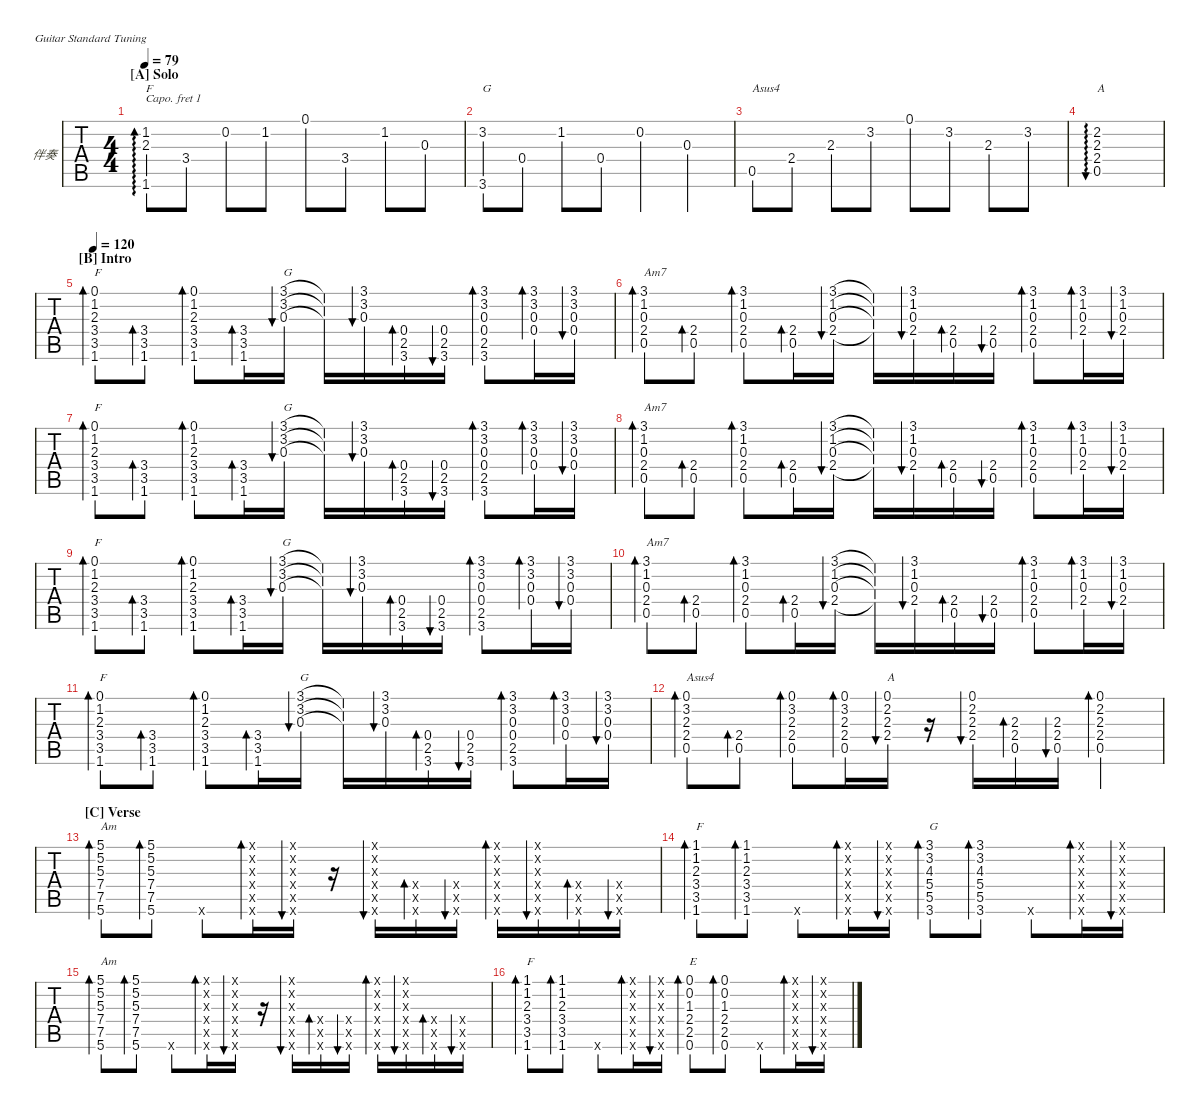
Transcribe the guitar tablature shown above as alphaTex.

\defaultSystemsLayout 4
\hideDynamics
\bracketExtendMode nobrackets
\firstSystemTrackNameOrientation horizontal
\extendBarLines
\chordDiagramsInScore
\track ("伴奏" "伴奏") {defaultSystemsLayout 4 instrument acousticguitarsteel}
\staff {tabs}
\capo 1
\tuning (E4 B3 G3 D3 A2 E2)
\ts (4 4)
\section ("A" "Solo")
\scale
0.276684
\tempo 79
\accidentals auto
\clef g2
\ottava regular
\simile none
\scale
0.283366
\ks db
(1.6{acc b} 1.2{acc b} 2.3{acc b}).8{ad 0 txt "F" dy mf instrument acousticguitarsteel beam Up} 3.4{acc b}.8{beam Up} 0.2{acc forcenatural}.8{beam Down} 1.2{acc b}.8{beam Down} 0.1{acc forcenatural}.8{beam Down} 3.4{acc b}.8{beam Down} 1.2{acc b}.8{beam Down} 0.3{acc b}.8{beam Down} |
\scale
0.239749
\scale
0.238878 (3.2{acc b} 3.6{acc b}).8{txt "G" beam Up} 0.4{acc b}.8{beam Up} 1.2{acc b}.8{beam Up} 0.4{acc b}.8{beam Up} 0.2{acc forcenatural}.4{beam Down} 0.3{acc b}.4{beam Up} |
\scale
0.239749
\scale
0.238878 0.5{acc b}.8{txt "Asus4" beam Up} 2.4{acc forcenatural}.8{beam Up} 2.3{acc b}.8{beam Down} 3.2{acc b}.8{beam Down} 0.1{acc forcenatural}.8{beam Down} 3.2{acc b}.8{beam Down} 2.3{acc b}.8{beam Down} 3.2{acc b}.8{beam Down} |
\scale
0.243817 (0.5{acc b} 2.2{acc forcenatural} 2.3{acc b} 2.4{acc forcenatural}).1{au 0 txt "A" beam Up} |
\section ("B" "Intro")
\scale
0.265627
\tempo 120
(1.6{acc b} 0.1{acc forcenatural} 1.2{acc b} 2.3{acc b} 3.4{acc b} 3.5{acc b}).8{bd 30 txt "F" beam Up} (1.6{acc b} 3.5{acc b} 3.4{acc b}).8{bd 30 beam Up} (1.6{acc b} 0.1{acc forcenatural} 1.2{acc b} 2.3{acc b} 3.4{acc b} 3.5{acc b}).8{bd 30 beam Up} (1.6{acc b} 3.5{acc b} 3.4{acc b}).16{bd 30 beam Up} (3.1{acc b} 3.2{acc b} 0.3{acc b}).16{bu 30 txt "G" beam Up} (3.1{t acc b} 3.2{t acc b} 0.3{t acc b}).16{beam Up} (3.1{acc b} 3.2{acc b} 0.3{acc b}).16{bu 30 beam Up} (3.6{acc b} 2.5{acc forcenatural} 0.4{acc b}).16{bd 30 beam Up} (3.6{acc b} 2.5{acc forcenatural} 0.4{acc b}).16{bu 30 beam Up} (3.6{acc b} 2.5{acc forcenatural} 0.4{acc b} 3.1{acc b} 3.2{acc b} 0.3{acc b}).8{bd 30 beam Down} (0.4{acc b} 3.1{acc b} 3.2{acc b} 0.3{acc b}).16{bd 30 beam Down} (0.4{acc b} 3.1{acc b} 3.2{acc b} 0.3{acc b}).16{bu 30 beam Down} |
\scale
0.244791 (0.5{acc b} 2.4{acc forcenatural} 0.3{acc b} 1.2{acc b} 3.1{acc b}).8{bd 30 txt "Am7" beam Up} (0.5{acc b} 2.4{acc forcenatural}).8{bd 30 beam Up} (0.5{acc b} 2.4{acc forcenatural} 0.3{acc b} 1.2{acc b} 3.1{acc b}).8{bd 30 beam Up} (0.5{acc b} 2.4{acc forcenatural}).16{bd 30 beam Up} (2.4{acc forcenatural} 0.3{acc b} 1.2{acc b} 3.1{acc b}).16{bu 30 beam Up} (2.4{t acc forcenatural} 0.3{t acc b} 1.2{t acc b} 3.1{t acc b}).16{beam Up} (2.4{acc forcenatural} 0.3{acc b} 1.2{acc b} 3.1{acc b}).16{bu 30 beam Up} (0.5{acc b} 2.4{acc forcenatural}).16{bd 30 beam Up} (0.5{acc b} 2.4{acc forcenatural}).16{bu 30 beam Up} (0.5{acc b} 2.4{acc forcenatural} 0.3{acc b} 1.2{acc b} 3.1{acc b}).8{bd 30 beam Down} (2.4{acc forcenatural} 0.3{acc b} 1.2{acc b} 3.1{acc b}).16{bd 30 beam Down} (2.4{acc forcenatural} 0.3{acc b} 1.2{acc b} 3.1{acc b}).16{bu 30 beam Down} |
\scale
0.244791 (1.6{acc b} 0.1{acc forcenatural} 1.2{acc b} 2.3{acc b} 3.4{acc b} 3.5{acc b}).8{bd 30 txt "F" beam Up} (1.6{acc b} 3.5{acc b} 3.4{acc b}).8{bd 30 beam Up} (1.6{acc b} 0.1{acc forcenatural} 1.2{acc b} 2.3{acc b} 3.4{acc b} 3.5{acc b}).8{bd 30 beam Up} (1.6{acc b} 3.5{acc b} 3.4{acc b}).16{bd 30 beam Up} (3.1{acc b} 3.2{acc b} 0.3{acc b}).16{bu 30 txt "G" beam Up} (3.1{t acc b} 3.2{t acc b} 0.3{t acc b}).16{beam Up} (3.1{acc b} 3.2{acc b} 0.3{acc b}).16{bu 30 beam Up} (3.6{acc b} 2.5{acc forcenatural} 0.4{acc b}).16{bd 30 beam Up} (3.6{acc b} 2.5{acc forcenatural} 0.4{acc b}).16{bu 30 beam Up} (3.6{acc b} 2.5{acc forcenatural} 0.4{acc b} 3.1{acc b} 3.2{acc b} 0.3{acc b}).8{bd 30 beam Down} (0.4{acc b} 3.1{acc b} 3.2{acc b} 0.3{acc b}).16{bd 30 beam Down} (0.4{acc b} 3.1{acc b} 3.2{acc b} 0.3{acc b}).16{bu 30 beam Down} |
\scale
0.244791 (0.5{acc b} 2.4{acc forcenatural} 0.3{acc b} 1.2{acc b} 3.1{acc b}).8{bd 30 txt "Am7" beam Up} (0.5{acc b} 2.4{acc forcenatural}).8{bd 30 beam Up} (0.5{acc b} 2.4{acc forcenatural} 0.3{acc b} 1.2{acc b} 3.1{acc b}).8{bd 30 beam Up} (0.5{acc b} 2.4{acc forcenatural}).16{bd 30 beam Up} (2.4{acc forcenatural} 0.3{acc b} 1.2{acc b} 3.1{acc b}).16{bu 30 beam Up} (2.4{t acc forcenatural} 0.3{t acc b} 1.2{t acc b} 3.1{t acc b}).16{beam Up} (2.4{acc forcenatural} 0.3{acc b} 1.2{acc b} 3.1{acc b}).16{bu 30 beam Up} (0.5{acc b} 2.4{acc forcenatural}).16{bd 30 beam Up} (0.5{acc b} 2.4{acc forcenatural}).16{bu 30 beam Up} (0.5{acc b} 2.4{acc forcenatural} 0.3{acc b} 1.2{acc b} 3.1{acc b}).8{bd 30 beam Down} (2.4{acc forcenatural} 0.3{acc b} 1.2{acc b} 3.1{acc b}).16{bd 30 beam Down} (2.4{acc forcenatural} 0.3{acc b} 1.2{acc b} 3.1{acc b}).16{bu 30 beam Down} |
\scale
0.243562 (1.6{acc b} 0.1{acc forcenatural} 1.2{acc b} 2.3{acc b} 3.4{acc b} 3.5{acc b}).8{bd 30 txt "F" beam Up} (1.6{acc b} 3.5{acc b} 3.4{acc b}).8{bd 30 beam Up} (1.6{acc b} 0.1{acc forcenatural} 1.2{acc b} 2.3{acc b} 3.4{acc b} 3.5{acc b}).8{bd 30 beam Up} (1.6{acc b} 3.5{acc b} 3.4{acc b}).16{bd 30 beam Up} (3.1{acc b} 3.2{acc b} 0.3{acc b}).16{bu 30 txt "G" beam Up} (3.1{t acc b} 3.2{t acc b} 0.3{t acc b}).16{beam Up} (3.1{acc b} 3.2{acc b} 0.3{acc b}).16{bu 30 beam Up} (3.6{acc b} 2.5{acc forcenatural} 0.4{acc b}).16{bd 30 beam Up} (3.6{acc b} 2.5{acc forcenatural} 0.4{acc b}).16{bu 30 beam Up} (3.6{acc b} 2.5{acc forcenatural} 0.4{acc b} 3.1{acc b} 3.2{acc b} 0.3{acc b}).8{bd 30 beam Down} (0.4{acc b} 3.1{acc b} 3.2{acc b} 0.3{acc b}).16{bd 30 beam Down} (0.4{acc b} 3.1{acc b} 3.2{acc b} 0.3{acc b}).16{bu 30 beam Down} |
\scale
0.242691 (0.5{acc b} 2.4{acc forcenatural} 0.3{acc b} 1.2{acc b} 3.1{acc b}).8{bd 30 txt "Am7" beam Up} (0.5{acc b} 2.4{acc forcenatural}).8{bd 30 beam Up} (0.5{acc b} 2.4{acc forcenatural} 0.3{acc b} 1.2{acc b} 3.1{acc b}).8{bd 30 beam Up} (0.5{acc b} 2.4{acc forcenatural}).16{bd 30 beam Up} (2.4{acc forcenatural} 0.3{acc b} 1.2{acc b} 3.1{acc b}).16{bu 30 beam Up} (2.4{t acc forcenatural} 0.3{t acc b} 1.2{t acc b} 3.1{t acc b}).16{beam Up} (2.4{acc forcenatural} 0.3{acc b} 1.2{acc b} 3.1{acc b}).16{bu 30 beam Up} (0.5{acc b} 2.4{acc forcenatural}).16{bd 30 beam Up} (0.5{acc b} 2.4{acc forcenatural}).16{bu 30 beam Up} (0.5{acc b} 2.4{acc forcenatural} 0.3{acc b} 1.2{acc b} 3.1{acc b}).8{bd 30 beam Down} (2.4{acc forcenatural} 0.3{acc b} 1.2{acc b} 3.1{acc b}).16{bd 30 beam Down} (2.4{acc forcenatural} 0.3{acc b} 1.2{acc b} 3.1{acc b}).16{bu 30 beam Down} |
\scale
0.271056 (1.6{acc b} 0.1{acc forcenatural} 1.2{acc b} 2.3{acc b} 3.4{acc b} 3.5{acc b}).8{bd 30 txt "F" beam Up} (1.6{acc b} 3.5{acc b} 3.4{acc b}).8{bd 30 beam Up} (1.6{acc b} 0.1{acc forcenatural} 1.2{acc b} 2.3{acc b} 3.4{acc b} 3.5{acc b}).8{bd 30 beam Up} (1.6{acc b} 3.5{acc b} 3.4{acc b}).16{bd 30 beam Up} (3.1{acc b} 3.2{acc b} 0.3{acc b}).16{bu 30 txt "G" beam Up} (3.1{t acc b} 3.2{t acc b} 0.3{t acc b}).16{beam Up} (3.1{acc b} 3.2{acc b} 0.3{acc b}).16{bu 30 beam Up} (3.6{acc b} 2.5{acc forcenatural} 0.4{acc b}).16{bd 30 beam Up} (3.6{acc b} 2.5{acc forcenatural} 0.4{acc b}).16{bu 30 beam Up} (3.6{acc b} 2.5{acc forcenatural} 0.4{acc b} 3.1{acc b} 3.2{acc b} 0.3{acc b}).8{bd 30 beam Down} (0.4{acc b} 3.1{acc b} 3.2{acc b} 0.3{acc b}).16{bd 30 beam Down} (0.4{acc b} 3.1{acc b} 3.2{acc b} 0.3{acc b}).16{bu 30 beam Down} |
\scale
0.242691 (0.5{acc b} 2.4{acc forcenatural} 2.3{acc b} 3.2{acc b} 0.1{acc forcenatural}).8{bd 30 txt "Asus4" beam Up} (0.5{acc b} 2.4{acc forcenatural}).8{bd 30 beam Up} (0.5{acc b} 2.4{acc forcenatural} 2.3{acc b} 3.2{acc b} 0.1{acc forcenatural}).8{bd 30 beam Up} (0.5{acc b} 2.4{acc forcenatural} 0.1{acc forcenatural} 3.2{acc b} 2.3{acc b}).16{bd 30 beam Up} (2.2{acc forcenatural} 2.3{acc b} 2.4{acc forcenatural} 0.1{acc forcenatural}).16{bu 30 txt "A" beam Up} r.16{beam Down} (2.4{acc forcenatural} 2.3{acc b} 2.2{acc forcenatural} 0.1{acc forcenatural}).16{bu 30 beam Up} (0.5{acc b} 2.4{acc forcenatural} 2.3{acc b}).16{bd 30 beam Up} (0.5{acc b} 2.4{acc forcenatural} 2.3{acc b}).16{bu 30 beam Up} (0.5{acc b} 2.4{acc forcenatural} 2.3{acc b} 2.2{acc forcenatural} 0.1{acc forcenatural}).4{bd 30 beam Up} |
\section ("C" "Verse")
\scale
0.242903 (5.6{acc b} 7.5{acc forcenatural} 7.4{acc b} 5.3{acc b} 5.2{acc forcenatural} 5.1{acc b}).8{bd 30 txt "Am" beam Down} (5.6{st acc b} 7.5{st acc forcenatural} 7.4{st acc b} 5.3{st acc b} 5.2{st acc forcenatural} 5.1{st acc b}).8{bd 30 beam Down} 0.6{x acc forcenatural}.8{beam Up} (0.6{x acc forcenatural} 0.5{x acc b} 0.4{x acc b} 0.3{x acc b} 0.2{x acc forcenatural} 0.1{x acc forcenatural}).16{bd 30 beam Up} (0.6{x acc forcenatural} 0.5{x acc b} 0.4{x acc b} 0.3{x acc b} 0.2{x acc forcenatural} 0.1{x acc forcenatural}).16{bu 30 beam Up} r.16{beam Down} (0.6{x acc forcenatural} 0.5{x acc b} 0.4{x acc b} 0.3{x acc b} 0.2{x acc forcenatural} 0.1{x acc forcenatural}).16{bu 30 beam Up} (0.6{x acc forcenatural} 0.5{x acc b} 0.4{x acc b}).16{bd 30 beam Up} (0.6{x acc forcenatural} 0.5{x acc b} 0.4{x acc b}).16{bu 30 beam Up} (0.6{x acc forcenatural} 0.5{x acc b} 0.4{x acc b} 0.3{x acc b} 0.2{x acc forcenatural} 0.1{x acc forcenatural}).16{bd 30 beam Up} (0.6{x acc forcenatural} 0.5{x acc b} 0.4{x acc b} 0.3{x acc b} 0.2{x acc forcenatural} 0.1{x acc forcenatural}).16{bu 30 beam Up} (0.6{x acc forcenatural} 0.5{x acc b} 0.4{x acc b}).16{bd 30 beam Up} (0.6{x acc forcenatural} 0.5{x acc b} 0.4{x acc b}).16{bu 30 beam Up} |
\scale
0.242903 (1.6{acc b} 3.5{acc b} 3.4{acc b} 2.3{acc b} 1.2{acc b} 1.1{acc b}).8{bd 30 txt "F" beam Up} (1.6{st acc b} 3.5{st acc b} 3.4{st acc b} 2.3{st acc b} 1.2{st acc b} 1.1{st acc b}).8{bd 30 beam Up} 0.6{x acc forcenatural}.8{beam Up} (0.6{x acc forcenatural} 0.5{x acc b} 0.4{x acc b} 0.3{x acc b} 0.2{x acc forcenatural} 0.1{x acc forcenatural}).16{bd 30 beam Up} (0.6{x acc forcenatural} 0.5{x acc b} 0.4{x acc b} 0.3{x acc b} 0.2{x acc forcenatural} 0.1{x acc forcenatural}).16{bu 30 beam Up} (3.6{acc b} 5.5{acc b} 5.4{acc b} 4.3{acc forcenatural} 3.2{acc b} 3.1{acc b}).8{bd 30 txt "G" beam Up} (3.6{st acc b} 5.5{st acc b} 5.4{st acc b} 4.3{st acc forcenatural} 3.2{st acc b} 3.1{st acc b}).8{bd 30 beam Up} 0.6{x acc forcenatural}.8{beam Up} (0.6{x acc forcenatural} 0.5{x acc b} 0.4{x acc b} 0.3{x acc b} 0.2{x acc forcenatural} 0.1{x acc forcenatural}).16{bd 30 beam Up} (0.6{x acc forcenatural} 0.5{x acc b} 0.4{x acc b} 0.3{x acc b} 0.2{x acc forcenatural} 0.1{x acc forcenatural}).16{bu 30 beam Up} |
\scale
0.271292 (5.6{acc b} 7.5{acc forcenatural} 7.4{acc b} 5.3{acc b} 5.2{acc forcenatural} 5.1{acc b}).8{bd 30 txt "Am" beam Down} (5.6{st acc b} 7.5{st acc forcenatural} 7.4{st acc b} 5.3{st acc b} 5.2{st acc forcenatural} 5.1{st acc b}).8{bd 30 beam Down} 0.6{x acc forcenatural}.8{beam Up} (0.6{x acc forcenatural} 0.5{x acc b} 0.4{x acc b} 0.3{x acc b} 0.2{x acc forcenatural} 0.1{x acc forcenatural}).16{bd 30 beam Up} (0.6{x acc forcenatural} 0.5{x acc b} 0.4{x acc b} 0.3{x acc b} 0.2{x acc forcenatural} 0.1{x acc forcenatural}).16{bu 30 beam Up} r.16{beam Down} (0.6{x acc forcenatural} 0.5{x acc b} 0.4{x acc b} 0.3{x acc b} 0.2{x acc forcenatural} 0.1{x acc forcenatural}).16{bu 30 beam Up} (0.6{x acc forcenatural} 0.5{x acc b} 0.4{x acc b}).16{bd 30 beam Up} (0.6{x acc forcenatural} 0.5{x acc b} 0.4{x acc b}).16{bu 30 beam Up} (0.6{x acc forcenatural} 0.5{x acc b} 0.4{x acc b} 0.3{x acc b} 0.2{x acc forcenatural} 0.1{x acc forcenatural}).16{bd 30 beam Up} (0.6{x acc forcenatural} 0.5{x acc b} 0.4{x acc b} 0.3{x acc b} 0.2{x acc forcenatural} 0.1{x acc forcenatural}).16{bu 30 beam Up} (0.6{x acc forcenatural} 0.5{x acc b} 0.4{x acc b}).16{bd 30 beam Up} (0.6{x acc forcenatural} 0.5{x acc b} 0.4{x acc b}).16{bu 30 beam Up} |
\scale
0.242903 (1.6{acc b} 3.5{acc b} 3.4{acc b} 2.3{acc b} 1.2{acc b} 1.1{acc b}).8{bd 30 txt "F" beam Up} (1.6{st acc b} 3.5{st acc b} 3.4{st acc b} 2.3{st acc b} 1.2{st acc b} 1.1{st acc b}).8{bd 30 beam Up} 0.6{x acc forcenatural}.8{beam Up} (0.6{x acc forcenatural} 0.5{x acc b} 0.4{x acc b} 0.3{x acc b} 0.2{x acc forcenatural} 0.1{x acc forcenatural}).16{bd 30 beam Up} (0.6{x acc forcenatural} 0.5{x acc b} 0.4{x acc b} 0.3{x acc b} 0.2{x acc forcenatural} 0.1{x acc forcenatural}).16{bu 30 beam Up} (0.6{acc forcenatural} 2.5{acc forcenatural} 2.4{acc forcenatural} 1.3{acc forcenatural} 0.2{acc forcenatural} 0.1{acc forcenatural}).8{bd 30 txt "E" beam Up} (0.6{st acc forcenatural} 2.5{st acc forcenatural} 2.4{st acc forcenatural} 1.3{st acc forcenatural} 0.2{st acc forcenatural} 0.1{st acc forcenatural}).8{bd 30 beam Up} 0.6{x acc forcenatural}.8{beam Up} (0.6{x acc forcenatural} 0.5{x acc b} 0.4{x acc b} 0.3{x acc b} 0.2{x acc forcenatural} 0.1{x acc forcenatural}).16{bd 30 beam Up} (0.6{x acc forcenatural} 0.5{x acc b} 0.4{x acc b} 0.3{x acc b} 0.2{x acc forcenatural} 0.1{x acc forcenatural}).16{bu 30 beam Up}
